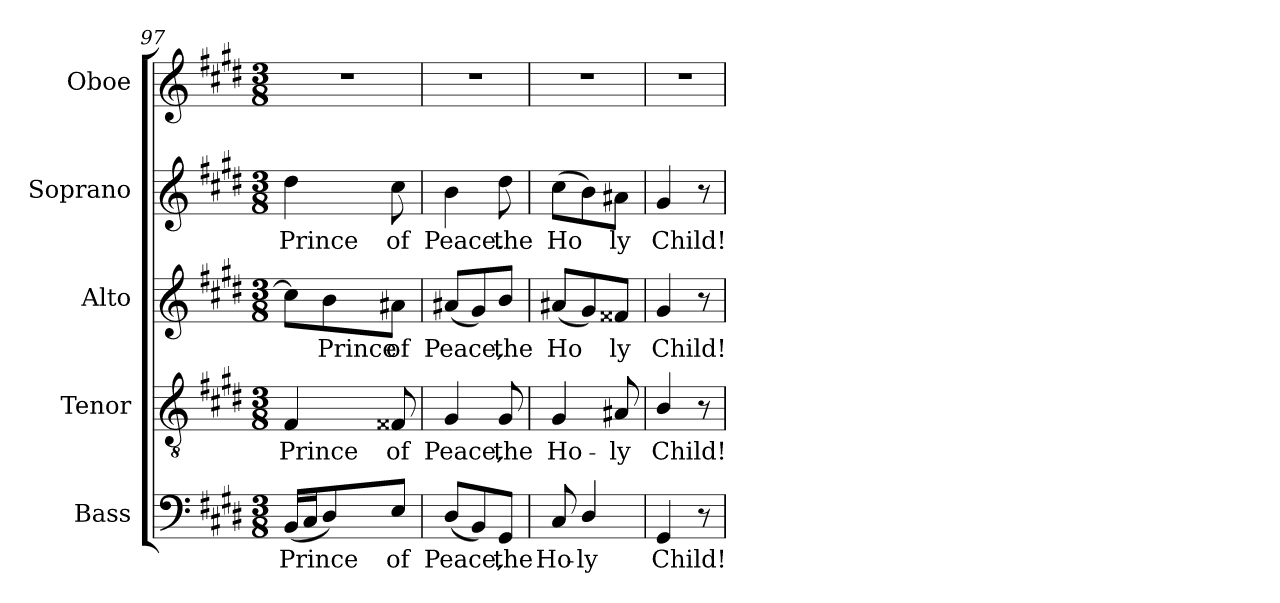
**kern	**text	**kern	**text	**kern	**text	**kern	**text	**kern
*part5	*part5	*part4	*part4	*part3	*part3	*part2	*part2	*part1
*staff5	*staff5	*staff4	*staff4	*staff3	*staff3	*staff2	*staff2	*staff1
*I"Bass	*	*I"Tenor	*	*I"Alto	*	*I"Soprano	*	*I"Oboe
*I'B	*	*I'T	*	*I'A	*	*I'S	*	*I'Ob.
*clefF4	*	*clefGv2	*	*clefG2	*	*clefG2	*	*clefG2
*k[f#c#g#d#]	*	*k[f#c#g#d#]	*	*k[f#c#g#d#]	*	*k[f#c#g#d#]	*	*k[f#c#g#d#]
*E:	*	*E:	*	*E:	*	*E:	*	*E:
*M3/8	*	*M3/8	*	*M3/8	*	*M3/8	*	*M3/8
=97	=97	=97	=97	=97	=97	=97	=97	=97
!	!LO:LY:b	!	!LO:LY:b	!	!	!	!LO:LY:b	!
(<16BB/LL	Prince	4F#/	Prince	8cc#\L]	.	4dd#\	Prince	4.r
16C#/J	.	.	.	.	.	.	.	.
!	!	!	!	!	!LO:LY:b	!	!	!
8D#/)	.	.	.	8b\	Prince	.	.	.
!	!LO:LY:b	!	!LO:LY:b	!	!LO:LY:b	!	!LO:LY:b	!
8E/J	of	8F##X/	of	8a#X\J	of	8cc#\	of	.
=98	=98	=98	=98	=98	=98	=98	=98	=98
!	!LO:LY:b	!	!LO:LY:b	!	!LO:LY:b	!	!LO:LY:b	!
(<8D#/L	Peace,	4G#/	Peace,	(<8a#X/L	Peace,	4b\	Peace.	4.r
8BB/)	.	.	.	8g#/)	.	.	.	.
!	!LO:LY:b	!	!LO:LY:b	!	!LO:LY:b	!	!LO:LY:b	!
8GG#/J	the	8G#/	the	8b/J	the	8dd#\	the	.
=99	=99	=99	=99	=99	=99	=99	=99	=99
!	!LO:LY:b	!	!LO:LY:b	!	!LO:LY:b	!	!LO:LY:b	!
8C#/	Ho-	4G#/	Ho-	(<8a#X/L	Ho­	(>8cc#\L	Ho­	4.r
!	!LO:LY:b	!	!	!	!	!	!	!
4D#/	-ly	.	.	8g#/)	.	8b\)	.	.
!	!	!	!LO:LY:b	!	!LO:LY:b	!	!LO:LY:b	!
.	.	8A#X/	-ly	8f##X/J	ly	8a#X\J	ly	.
=100	=100	=100	=100	=100	=100	=100	=100	=100
!	!LO:LY:b	!	!LO:LY:b	!	!LO:LY:b	!	!LO:LY:b	!
4GG#/	Child!	4B/	Child!	4g#/	Child!	4g#/	Child!	4.r
8r	.	8r	.	8r	.	8r	.	.
=	=	=	=	=	=	=	=	=
*-	*-	*-	*-	*-	*-	*-	*-	*-
